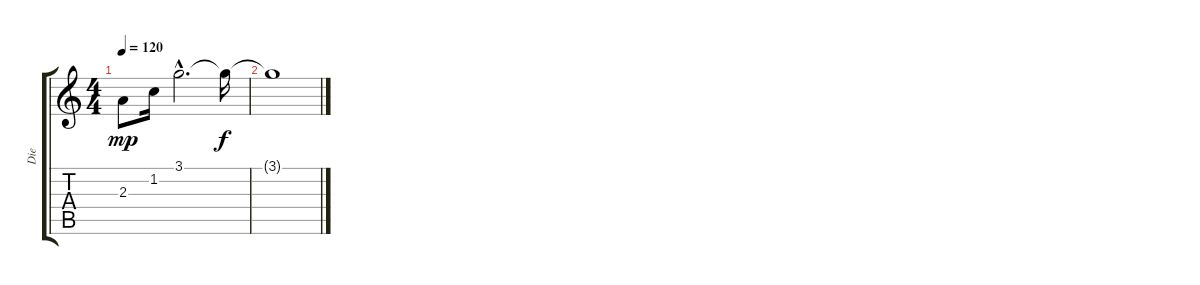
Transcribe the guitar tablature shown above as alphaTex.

\track ("Die" "Die") {instrument electricguitarclean}
\staff {score tabs}
\tuning (E4 B3 G3 D3 A2 E2) {hide}
\ts (4 4)
\tempo 120
\clef g2
\ks c
2.3.8{dy mp} 1.2.16 3.1{hac}.2{d} 3.1{t}.16{dy f} |
3.1{t}.1
